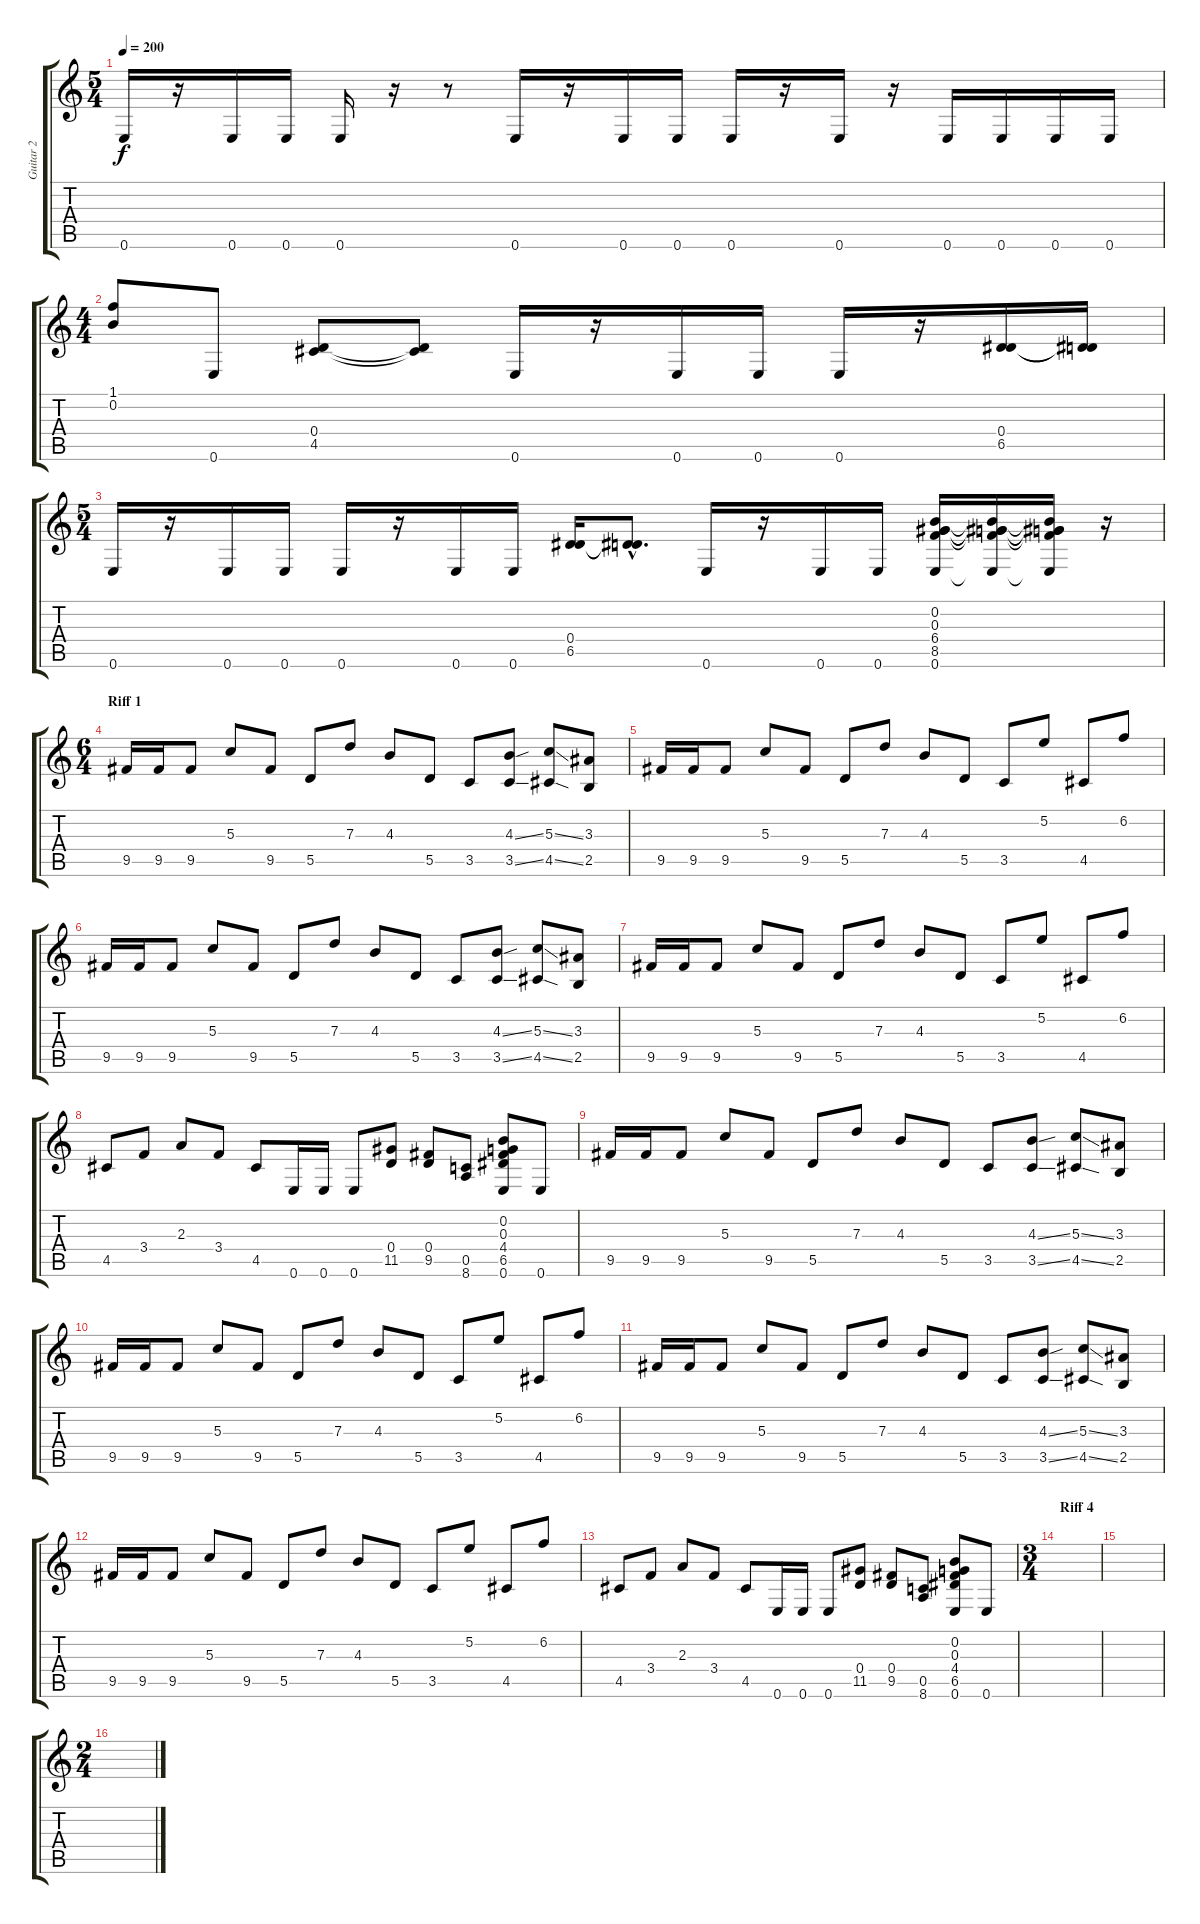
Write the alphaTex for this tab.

\track ("Guitar 2" "Guitar 2") {instrument distortionguitar}
\staff {score tabs}
\tuning (E4 B3 G3 D3 A2 E2) {hide}
\ts (5 4)
\tempo 200
\clef g2
\ks c
0.6.16{dy f} r.16 0.6.16 0.6.16 0.6.16 r.16 r.8 0.6.16 r.16 0.6.16 0.6.16 0.6.16 r.16 0.6.16 r.16 0.6.16 0.6.16 0.6.16 0.6.16 |
\ts (4 4)
(1.1 0.2).8 0.6.8 (0.4 4.5).8 (0.4{t} 4.5{t}).8 0.6.16 r.16 0.6.16 0.6.16 0.6.16 r.16 (0.4 6.5).16 (0.4{t} 6.5{t}).16 |
\ts (5 4)
0.6.16 r.16 0.6.16 0.6.16 0.6.16 r.16 0.6.16 0.6.16 (0.4 6.5).16 (0.4{hac t} 6.5{hac t}).8{d} 0.6.16 r.16 0.6.16 0.6.16 (0.2 0.3 6.4 8.5 0.6).16 (0.2{t} 0.3{t} 6.4{t} 8.5{t} 0.6{t}).16 (0.2{t} 0.3{t} 6.4{t} 8.5{t} 0.6{t}).16 r.16 |
\ts (6 4)
\section ("" "Riff 1")
9.5.16 9.5.16 9.5.8 5.3.8 9.5.8 5.5.8 7.3.8 4.3.8 5.5.8 3.5.8 (4.3{ss} 3.5{ss}).8 (5.3{ss} 4.5{ss}).8 (3.3 2.5).8 |
9.5.16 9.5.16 9.5.8 5.3.8 9.5.8 5.5.8 7.3.8 4.3.8 5.5.8 3.5.8 5.2.8 4.5.8 6.2.8 |
9.5.16 9.5.16 9.5.8 5.3.8 9.5.8 5.5.8 7.3.8 4.3.8 5.5.8 3.5.8 (4.3{ss} 3.5{ss}).8 (5.3{ss} 4.5{ss}).8 (3.3 2.5).8 |
9.5.16 9.5.16 9.5.8 5.3.8 9.5.8 5.5.8 7.3.8 4.3.8 5.5.8 3.5.8 5.2.8 4.5.8 6.2.8 |
4.5.8 3.4.8 2.3.8 3.4.8 4.5.8 0.6.16 0.6.16 0.6.8 (0.4 11.5).8 (0.4 9.5).8 (0.5 8.6).8 (0.2 0.3 4.4 6.5 0.6).8 0.6.8 |
9.5.16 9.5.16 9.5.8 5.3.8 9.5.8 5.5.8 7.3.8 4.3.8 5.5.8 3.5.8 (4.3{ss} 3.5{ss}).8 (5.3{ss} 4.5{ss}).8 (3.3 2.5).8 |
9.5.16 9.5.16 9.5.8 5.3.8 9.5.8 5.5.8 7.3.8 4.3.8 5.5.8 3.5.8 5.2.8 4.5.8 6.2.8 |
9.5.16 9.5.16 9.5.8 5.3.8 9.5.8 5.5.8 7.3.8 4.3.8 5.5.8 3.5.8 (4.3{ss} 3.5{ss}).8 (5.3{ss} 4.5{ss}).8 (3.3 2.5).8 |
9.5.16 9.5.16 9.5.8 5.3.8 9.5.8 5.5.8 7.3.8 4.3.8 5.5.8 3.5.8 5.2.8 4.5.8 6.2.8 |
4.5.8 3.4.8 2.3.8 3.4.8 4.5.8 0.6.16 0.6.16 0.6.8 (0.4 11.5).8 (0.4 9.5).8 (0.5 8.6).8 (0.2 0.3 4.4 6.5 0.6).8 0.6.8 |
\ts (3 4)
\section ("" "Riff 4")
|
|
\ts (2 4)
